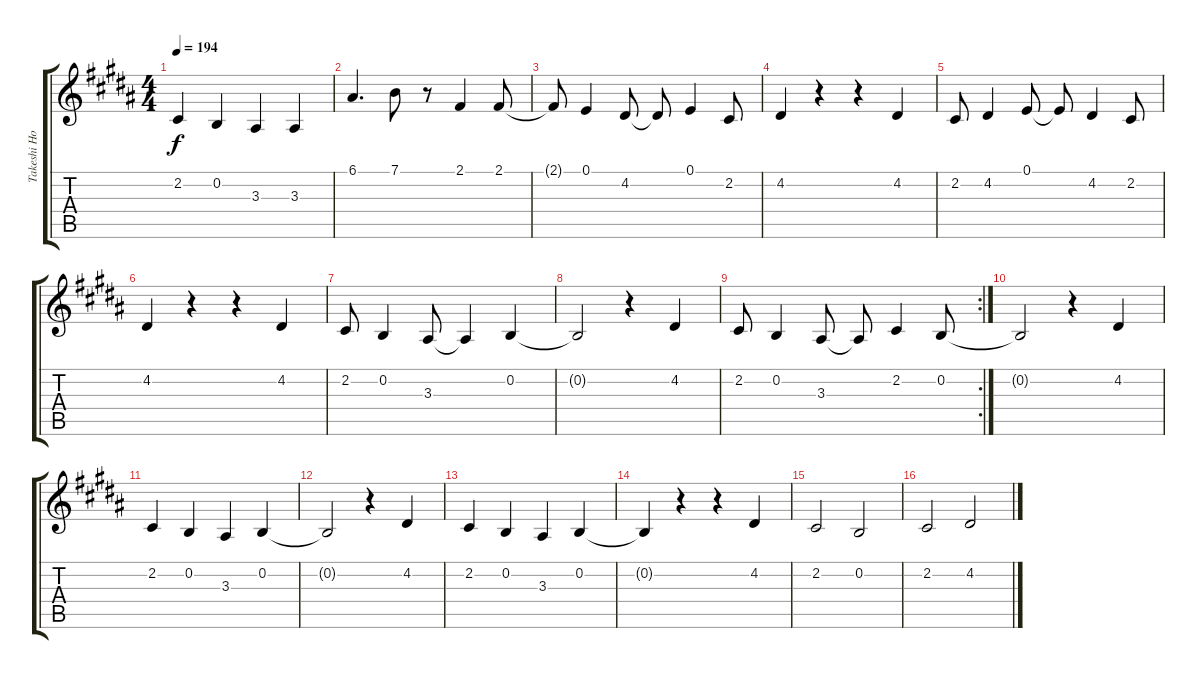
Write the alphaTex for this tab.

\track ("Takeshi Hosomi (vocal)" "Takeshi Ho") {instrument flute}
\staff {score tabs}
\tuning (E4 B3 G3 D3 A2 E2) {hide}
\ts (4 4)
\tempo 194
\clef g2
\ks b
2.2.4{dy f} 0.2.4 3.3.4 3.3.4 |
6.1.4{d} 7.1.8 r.8 2.1.4 2.1.8 |
2.1{t}.8 0.1.4 4.2.8 4.2{t}.8 0.1.4 2.2.8 |
4.2.4 r.4 r.4 4.2.4 |
2.2.8 4.2.4 0.1.8 0.1{t}.8 4.2.4 2.2.8 |
4.2.4 r.4 r.4 4.2.4 |
2.2.8 0.2.4 3.3.8 3.3{t}.4 0.2.4 |
0.2{t}.2 r.4 4.2.4 |
\rc 2
2.2.8 0.2.4 3.3.8 3.3{t}.8 2.2.4 0.2.8 |
0.2{t}.2 r.4 4.2.4 |
2.2.4 0.2.4 3.3.4 0.2.4 |
0.2{t}.2 r.4 4.2.4 |
2.2.4 0.2.4 3.3.4 0.2.4 |
0.2{t}.4 r.4 r.4 4.2.4 |
2.2.2 0.2.2 |
2.2.2 4.2.2
